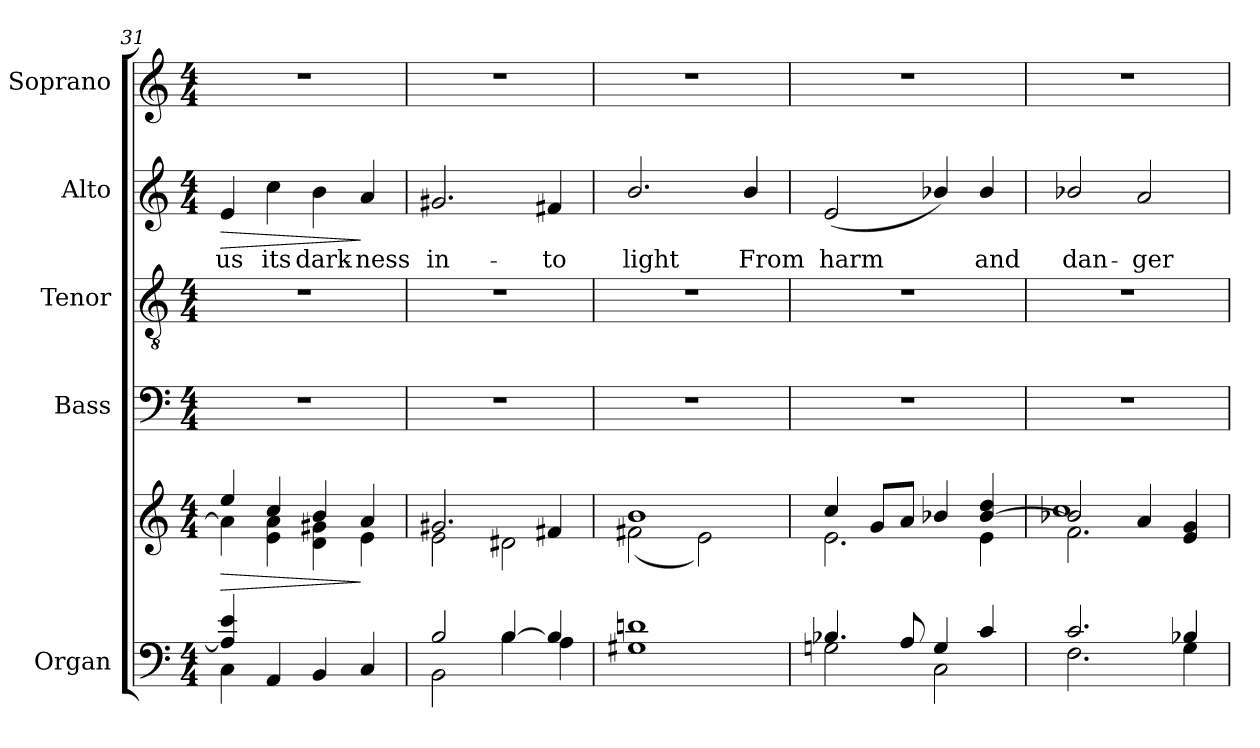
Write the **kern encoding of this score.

**kern	**kern	**dynam	**kern	**kern	**kern	**text	**dynam	**kern
*part5	*part5	*part5	*part4	*part3	*part2	*part2	*part2	*part1
*staff6	*staff5	*staff5/6	*staff4	*staff3	*staff2	*staff2	*staff2	*staff1
*I"Organ	*	*	*I"Bass	*I"Tenor	*I"Alto	*	*	*I"Soprano
*I'Org.	*	*	*I'B.	*I'T.	*I'A.	*	*	*I'S.
!!LO:PB:g=z
*clefF4	*clefG2	*	*clefF4	*clefGv2	*clefG2	*	*	*clefG2
*	*	*	*	*ITrd7c12	*	*	*	*
*k[]	*k[]	*	*k[]	*k[]	*k[]	*	*	*k[]
*C:	*C:	*	*C:	*C:	*C:	*	*	*C:
*M4/4	*M4/4	*	*M4/4	*M4/4	*M4/4	*	*	*M4/4
=31	=31	=31	=31	=31	=31	=31	=31	=31
*^	*^	*	*	*	*	*	*	*
!	!	!	!	!LO:HP:b	!	!	!	!	!	!
!	!	!	!	!	!	!	!	!LO:LY:b:color=#000000	!LO:HP:b	!
4Ai/] 4ei	4Ci\	4eei/	4ai\]	>	1r	1r	4ei/	us	>	1r
!	!	!	!	!	!	!	!	!LO:LY:b:color=#000000	!	!
4AAi/	2.ryy	4cci/	4ei\ 4ai	.	.	.	4cci\	its	.	.
!	!	!	!	!	!	!	!	!LO:LY:b:color=#000000	!	!
4BBi/	.	4bi/	4di\ 4g#Xi	.	.	.	4bi\	dark-	.	.
!	!	!	!	!	!	!	!	!LO:LY:b:color=#000000	!	!
4Ci/	.	4ai/	4ei\	]	.	.	4ai/	-ness	]	.
=32	=32	=32	=32	=32	=32	=32	=32	=32	=32	=32
!	!	!	!	!	!	!	!	!LO:LY:b:color=#000000	!	!
2Bi/	2BBi\	2.g#Xi/	2ei\	.	1r	1r	2.g#Xi/	in-	.	1r
[4Bi/	4Bi\	.	2d#Xi\	.	.	.	.	.	.	.
!	!	!	!	!	!	!	!	!LO:LY:b:color=#000000	!	!
4Bi/]	4Ai\	4f#Xi/	.	.	.	.	4f#Xi/	-to	.	.
*v	*v	*	*	*	*	*	*	*	*	*
=33	=33	=33	=33	=33	=33	=33	=33	=33	=33
*^	*	*	*	*	*	*	*	*	*
!	!	!	!	!	!	!	!	!LO:LY:b:color=#000000	!	!
*v	*v	*	*	*	*	*	*	*	*	*
1G#Xi 1dni	1bi	(2f#Xi\	.	1r	1r	2.bi/	light	.	1r
.	.	2ei\)	.	.	.	.	.	.	.
!	!	!	!	!	!	!	!LO:LY:b:color=#000000	!	!
.	.	.	.	.	.	4bi/	From	.	.
=34	=34	=34	=34	=34	=34	=34	=34	=34	=34
*^	*	*	*	*	*	*	*	*	*
!	!	!	!	!	!	!	!	!LO:LY:b:color=#000000	!	!
4.B-Xi/	2Gni\	4cci/	2.ei\	.	1r	1r	(2ei/	harm	.	1r
.	.	8gi/L	.	.	.	.	.	.	.	.
8Ai/	.	8ai/J	.	.	.	.	.	.	.	.
4Gi/	2Ci\	4b-Xi/	.	.	.	.	4b-Xi/)	.	.	.
!	!	!	!	!	!	!	!	!LO:LY:b:color=#000000	!	!
4ci/	.	[4b-i/ 4ddi	4ei\	.	.	.	4b-i/	and	.	.
=35	=35	=35	=35	=35	=35	=35	=35	=35	=35	=35
*	*	*	*^	*	*	*	*	*	*	*
!	!	!	!	!	!	!	!	!	!LO:LY:b:color=#000000	!	!
2.ci/	2.Fi\	2b-Xi/]	1cci	2.fi\	.	1r	1r	2b-Xi/	dan-	.	1r
!	!	!	!	!	!	!	!	!	!LO:LY:b:color=#000000	!	!
.	.	4ai/	.	.	.	.	.	2ai/	-ger	.	.
4B-Xi/	4Gi\	4ei/ 4gi	.	4ryy	.	.	.	.	.	.	.
*v	*v	*	*	*	*	*	*	*	*	*	*
*	*v	*v	*v	*	*	*	*	*	*	*
=	=	=	=	=	=	=	=	=
*-	*-	*-	*-	*-	*-	*-	*-	*-
